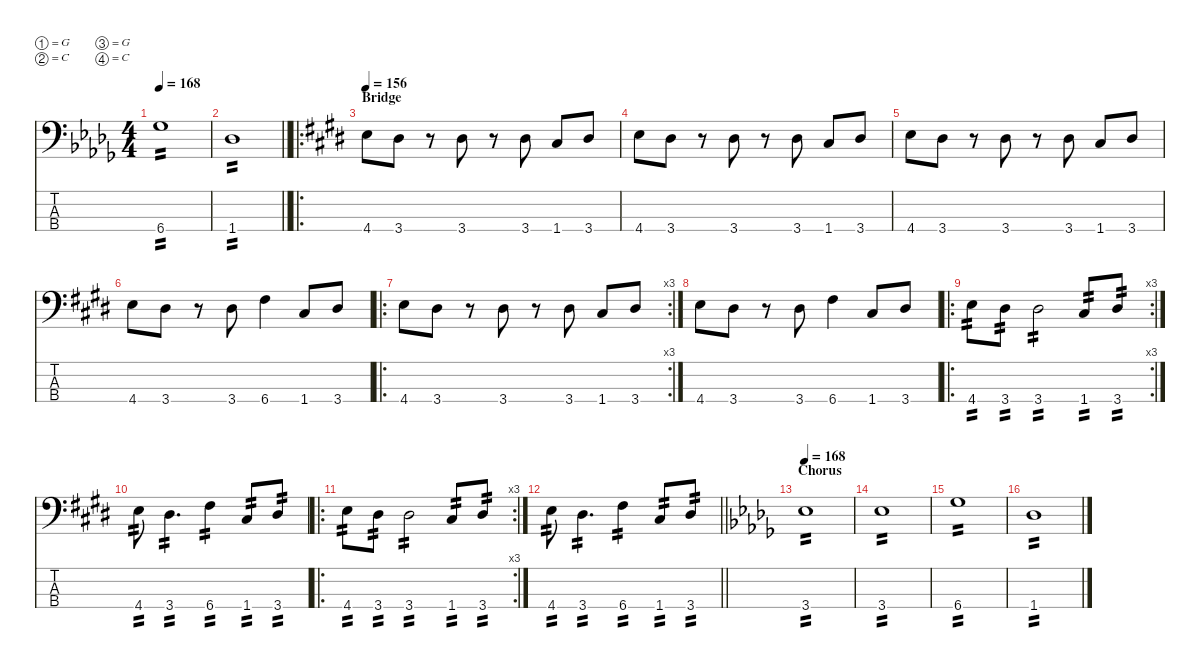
\defaultSystemsLayout 4
\hideDynamics
\bracketExtendMode nobrackets
\singleTrackTrackNamePolicy hidden
\multiTrackTrackNamePolicy hidden
\firstSystemTrackNameMode fullname
\firstSystemTrackNameOrientation horizontal
\otherSystemsTrackNameOrientation horizontal
\track ("Bass" "el.bs.") {instrument electricbasspick}
\staff {score tabs}
\tuning (G2 C2 G1 C1)
\ts (4 4)
\tempo 168
\clef f4
\ks db
6.4{acc b}.1{ot 8vb tp 2 dy f beam Down} |
\barLineRight lightlight
1.4{acc b}.1{ot 8vb tp 2 beam Down} |
\ro
\section ("" "Bridge")
\tempo 156
\ks c#minor
4.4{acc forcenatural}.8{ot 8vb beam Down} 3.4{acc #}.8{ot 8vb beam Down} r.8{ot 8vb beam Down} 3.4{acc #}.8{ot 8vb beam Down} r.8{ot 8vb beam Down} 3.4{acc #}.8{ot 8vb beam Down} 1.4{acc #}.8{ot 8vb beam Up} 3.4{acc #}.8{ot 8vb beam Up} |
4.4{acc forcenatural}.8{ot 8vb beam Down} 3.4{acc #}.8{ot 8vb beam Down} r.8{ot 8vb beam Down} 3.4{acc #}.8{ot 8vb beam Down} r.8{ot 8vb beam Down} 3.4{acc #}.8{ot 8vb beam Down} 1.4{acc #}.8{ot 8vb beam Up} 3.4{acc #}.8{ot 8vb beam Up} |
4.4{acc forcenatural}.8{ot 8vb beam Down} 3.4{acc #}.8{ot 8vb beam Down} r.8{ot 8vb beam Down} 3.4{acc #}.8{ot 8vb beam Down} r.8{ot 8vb beam Down} 3.4{acc #}.8{ot 8vb beam Down} 1.4{acc #}.8{ot 8vb beam Up} 3.4{acc #}.8{ot 8vb beam Up} |
4.4{acc forcenatural}.8{ot 8vb beam Down} 3.4{acc #}.8{ot 8vb beam Down} r.8{ot 8vb beam Down} 3.4{acc #}.8{ot 8vb beam Down} 6.4{acc #}.4{ot 8vb beam Down} 1.4{acc #}.8{ot 8vb beam Up} 3.4{acc #}.8{ot 8vb beam Up} |
\ro
\rc 3
4.4{acc forcenatural}.8{ot 8vb beam Down} 3.4{acc #}.8{ot 8vb beam Down} r.8{ot 8vb beam Down} 3.4{acc #}.8{ot 8vb beam Down} r.8{ot 8vb beam Down} 3.4{acc #}.8{ot 8vb beam Down} 1.4{acc #}.8{ot 8vb beam Up} 3.4{acc #}.8{ot 8vb beam Up} |
4.4{acc forcenatural}.8{ot 8vb beam Down} 3.4{acc #}.8{ot 8vb beam Down} r.8{ot 8vb beam Down} 3.4{acc #}.8{ot 8vb beam Down} 6.4{acc #}.4{ot 8vb beam Down} 1.4{acc #}.8{ot 8vb beam Up} 3.4{acc #}.8{ot 8vb beam Up} |
\ro
\rc 3
4.4{acc forcenatural}.8{ot 8vb tp 2 dy fff beam Down} 3.4{acc #}.8{ot 8vb tp 2 beam Down} 3.4{acc #}.2{ot 8vb tp 2 beam Down} 1.4{acc #}.8{ot 8vb tp 2 beam Up} 3.4{acc #}.8{ot 8vb tp 2 beam Up} |
4.4{acc forcenatural}.8{ot 8vb tp 2 beam Down} 3.4{acc #}.4{d ot 8vb tp 2 beam Down} 6.4{acc #}.4{ot 8vb tp 2 beam Down} 1.4{acc #}.8{ot 8vb tp 2 beam Up} 3.4{acc #}.8{ot 8vb tp 2 beam Up} |
\ro
\rc 3
4.4{acc forcenatural}.8{ot 8vb tp 2 beam Down} 3.4{acc #}.8{ot 8vb tp 2 beam Down} 3.4{acc #}.2{ot 8vb tp 2 beam Down} 1.4{acc #}.8{ot 8vb tp 2 beam Up} 3.4{acc #}.8{ot 8vb tp 2 beam Up} |
\barLineRight lightlight
4.4{acc forcenatural}.8{ot 8vb tp 2 beam Down} 3.4{acc #}.4{d ot 8vb tp 2 beam Down} 6.4{acc #}.4{ot 8vb tp 2 beam Down} 1.4{acc #}.8{ot 8vb tp 2 beam Up} 3.4{acc #}.8{ot 8vb tp 2 beam Up} |
\section ("" "Chorus")
\tempo 168
\ks db
3.4{acc b}.1{ot 8vb tp 2 dy f beam Down} |
3.4{acc b}.1{ot 8vb tp 2 beam Down} |
6.4{acc b}.1{ot 8vb tp 2 beam Down} |
1.4{acc b}.1{ot 8vb tp 2 beam Down}
